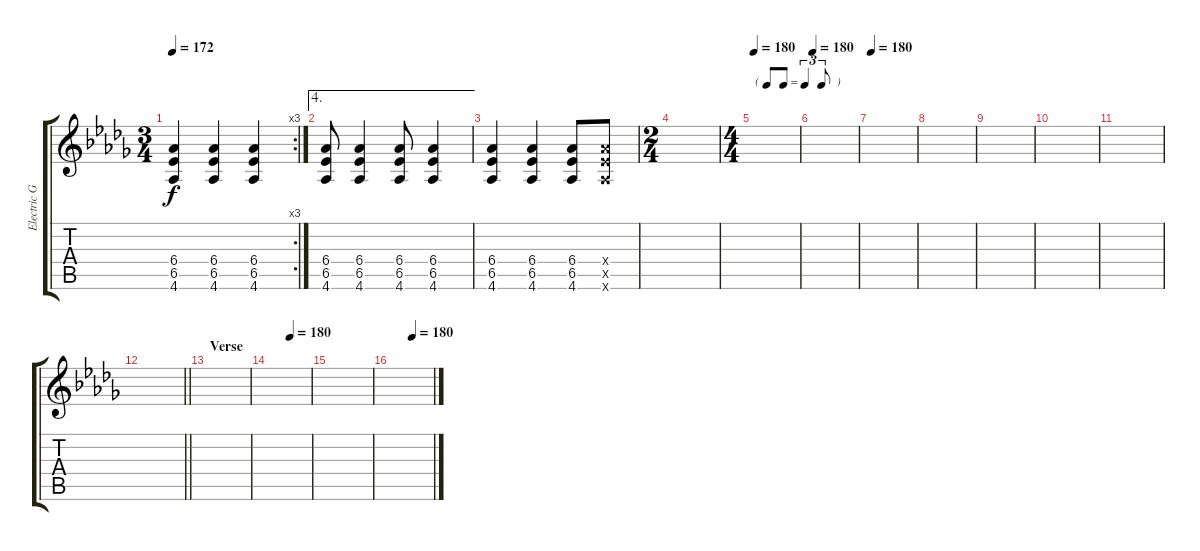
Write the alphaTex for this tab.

\track ("Electric Guitar 2" "Electric G") {instrument overdrivenguitar}
\staff {score tabs}
\tuning (E4 B3 G3 D3 A2 E2) {hide}
\rc 3
\ts (3 4)
\tempo 172
\clef g2
\ks db
(6.4 6.5 4.6).4{dy f} (6.4 6.5 4.6).4 (6.4 6.5 4.6).4 |
\ae 4
(6.4 6.5 4.6).8 (6.4 6.5 4.6).4 (6.4 6.5 4.6).8 (6.4 6.5 4.6).4 |
(6.4 6.5 4.6).4 (6.4 6.5 4.6).4 (6.4 6.5 4.6).8 (6.4{x} 6.5{x} 4.6{x}).8 |
\ts (2 4)
|
\ts (4 4)
\tf triplet8th
\tempo 180
|
\tempo 180
|
\tempo 180
|
|
|
|
|
\barLineRight lightlight
|
\section ("" "Verse")
|
\tempo (180 0.5)
|
|
\tempo (180 0.5)
